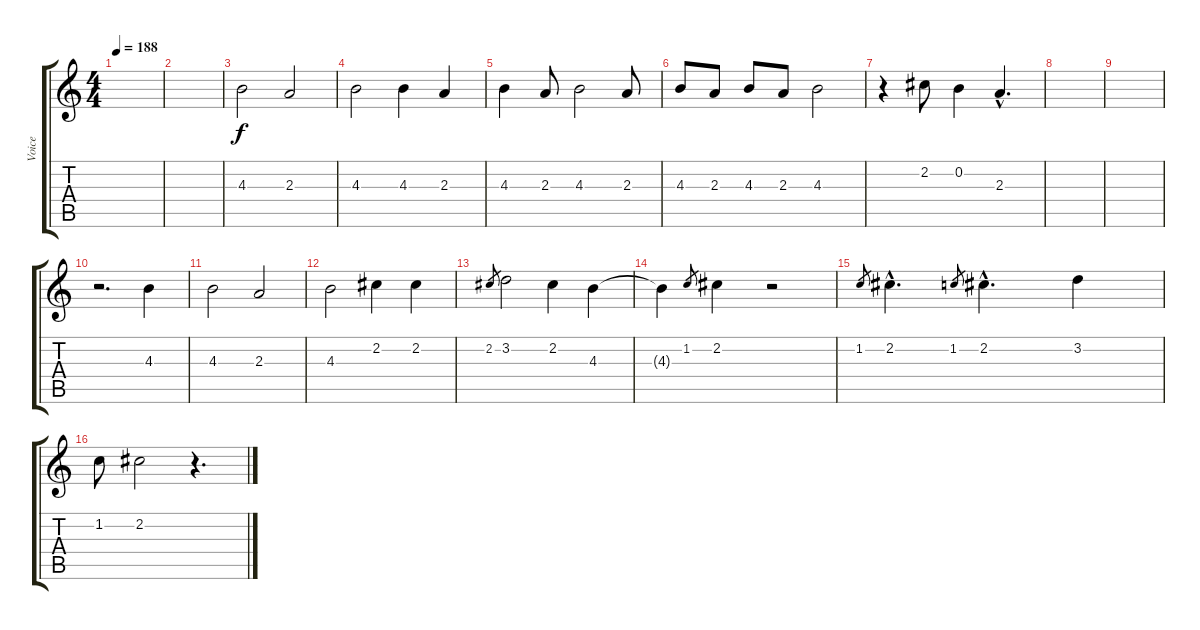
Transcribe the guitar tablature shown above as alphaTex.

\track ("Voice" "Voice") {instrument acousticguitarnylon}
\staff {score tabs}
\tuning (E4 B3 G3 D3 A2 E2) {hide}
\ts (4 4)
\tempo 188
\clef g2
\ks c
|
|
4.3.2{instrument clarinet} 2.3.2 |
4.3.2 4.3.4 2.3.4 |
4.3.4 2.3.8 4.3.2 2.3.8 |
4.3.8 2.3.8 4.3.8 2.3.8 4.3.2 |
r.4 2.2.8 0.2.4 2.3{hac}.4{d} |
|
|
r.2{d} 4.3.4 |
4.3.2 2.3.2 |
4.3.2 2.2.4 2.2.4 |
2.2.8{gr} 3.2.2 2.2.4 4.3.4 |
4.3{t}.4 1.2.8{gr} 2.2.4 r.2 |
1.2.8{gr} 2.2{hac}.4{d} 1.2.8{gr} 2.2{hac}.4{d} 3.2.4 |
1.2.8 2.2.2 r.4{d}
